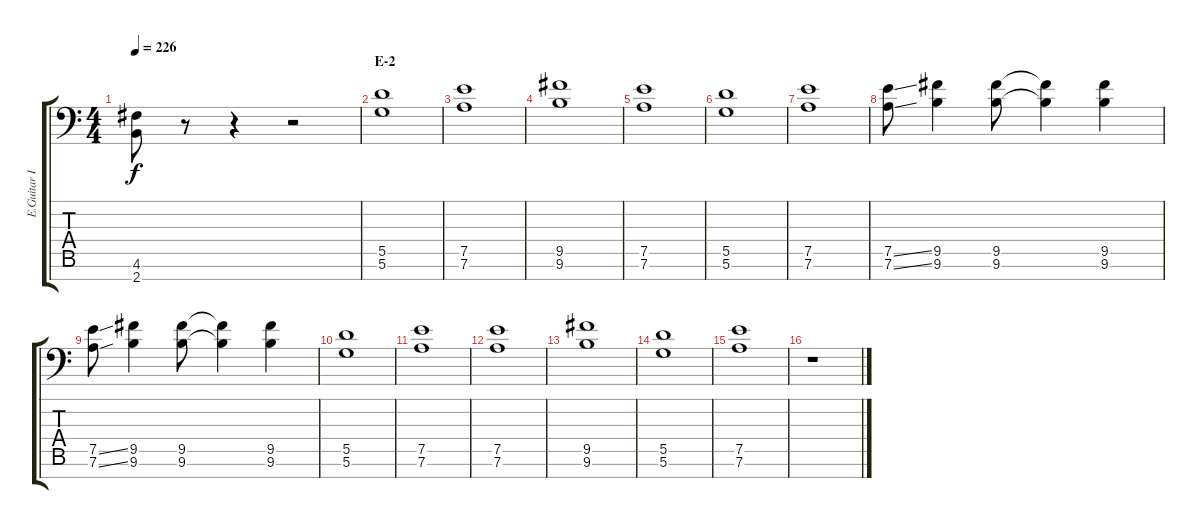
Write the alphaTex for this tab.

\track ("E.Guitar II" "E.Guitar I") {instrument distortionguitar}
\staff {score tabs}
\tuning (E4 B3 G3 D3 A2 D2 A1) {hide}
\ts (4 4)
\tempo 226
\clef f4
\ks c
(4.6 2.7).8{dy f} r.8 r.4 r.2 |
\section ("" "E-2")
(5.5 5.6).1 |
(7.5 7.6).1 |
(9.5 9.6).1 |
(7.5 7.6).1 |
(5.5 5.6).1 |
(7.5 7.6).1 |
(7.5{ss} 7.6{ss}).8 (9.5 9.6).4 (9.5 9.6).8 (9.5{t} 9.6{t}).4 (9.5 9.6).4 |
(7.5{ss} 7.6{ss}).8 (9.5 9.6).4 (9.5 9.6).8 (9.5{t} 9.6{t}).4 (9.5 9.6).4 |
(5.5 5.6).1 |
(7.5 7.6).1 |
(7.5 7.6).1 |
(9.5 9.6).1 |
(5.5 5.6).1 |
(7.5 7.6).1 |
r.1
